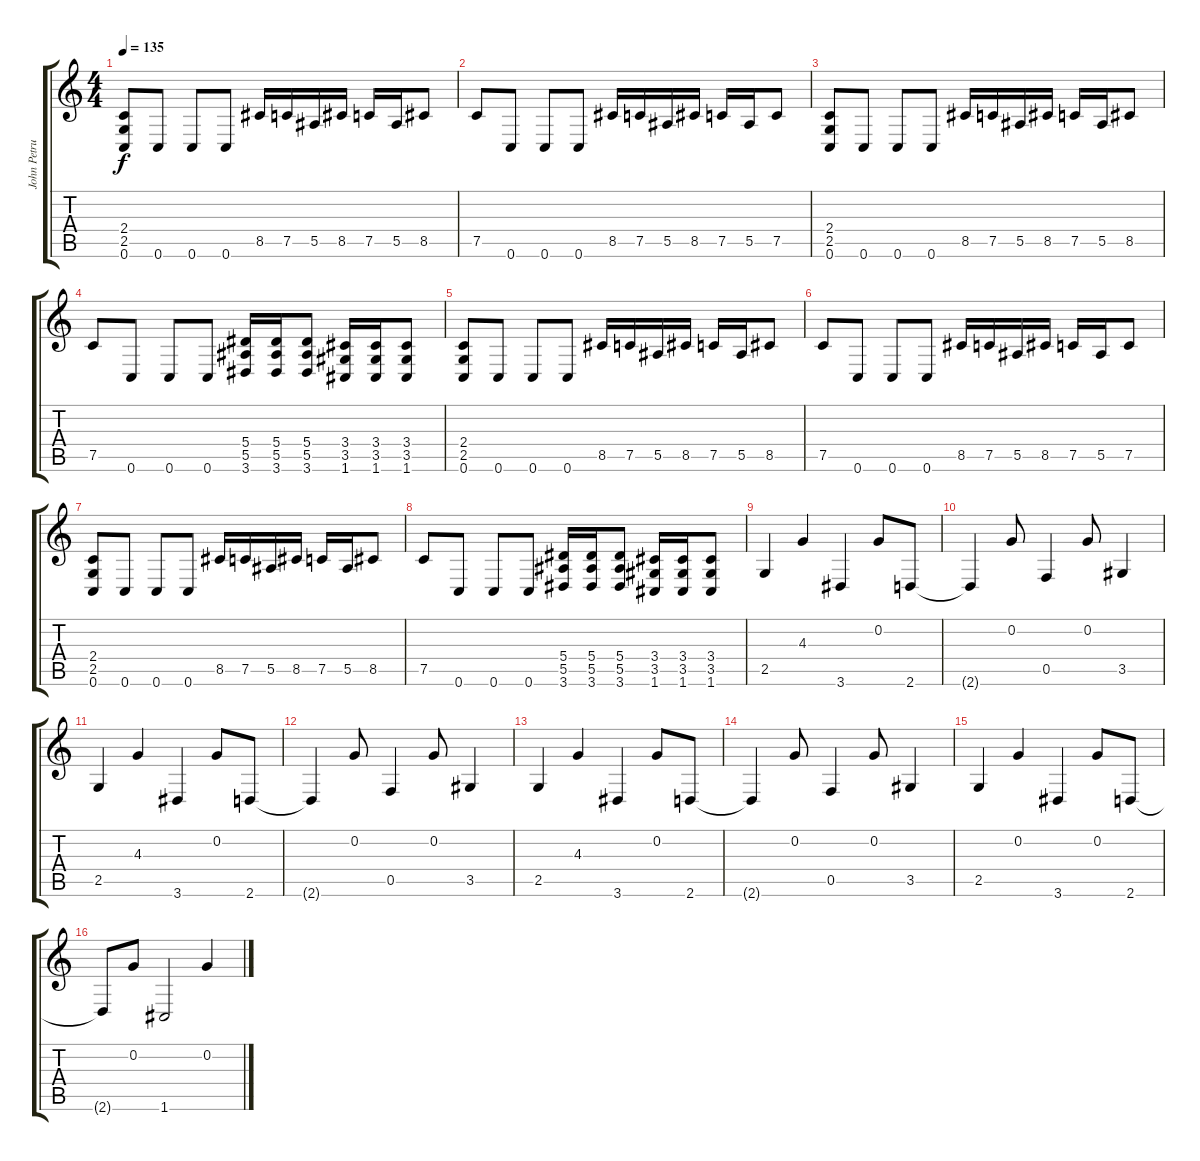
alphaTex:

\track ("John Petrucci" "John Petru") {instrument distortionguitar}
\staff {score tabs}
\tuning (C4 G3 Eb3 Bb2 F2 C2) {hide}
\ts (4 4)
\tempo 135
\clef g2
\ks c
(2.4 2.5 0.6).8{dy f} 0.6.8 0.6.8 0.6.8 8.5.16 7.5.16 5.5.16 8.5.16 7.5.16 5.5.16 8.5.8 |
7.5.8 0.6.8 0.6.8 0.6.8 8.5.16 7.5.16 5.5.16 8.5.16 7.5.16 5.5.16 7.5.8 |
(2.4 2.5 0.6).8 0.6.8 0.6.8 0.6.8 8.5.16 7.5.16 5.5.16 8.5.16 7.5.16 5.5.16 8.5.8 |
7.5.8 0.6.8 0.6.8 0.6.8 (5.4 5.5 3.6).16 (5.4 5.5 3.6).16 (5.4 5.5 3.6).8 (3.4 3.5 1.6).16 (3.4 3.5 1.6).16 (3.4 3.5 1.6).8 |
(2.4 2.5 0.6).8 0.6.8 0.6.8 0.6.8 8.5.16 7.5.16 5.5.16 8.5.16 7.5.16 5.5.16 8.5.8 |
7.5.8 0.6.8 0.6.8 0.6.8 8.5.16 7.5.16 5.5.16 8.5.16 7.5.16 5.5.16 7.5.8 |
(2.4 2.5 0.6).8 0.6.8 0.6.8 0.6.8 8.5.16 7.5.16 5.5.16 8.5.16 7.5.16 5.5.16 8.5.8 |
7.5.8 0.6.8 0.6.8 0.6.8 (5.4 5.5 3.6).16 (5.4 5.5 3.6).16 (5.4 5.5 3.6).8 (3.4 3.5 1.6).16 (3.4 3.5 1.6).16 (3.4 3.5 1.6).8 |
2.5.4{instrument electricguitarclean} 4.3.4 3.6.4 0.2.8 2.6.8 |
2.6{t}.4 0.2.8 0.5.4 0.2.8 3.5.4 |
2.5.4{instrument electricguitarclean} 4.3.4 3.6.4 0.2.8 2.6.8 |
2.6{t}.4 0.2.8 0.5.4 0.2.8 3.5.4 |
2.5.4{instrument electricguitarclean} 4.3.4 3.6.4 0.2.8 2.6.8 |
2.6{t}.4 0.2.8 0.5.4 0.2.8 3.5.4 |
2.5.4{instrument electricguitarclean} 0.2.4 3.6.4 0.2.8 2.6.8 |
2.6{t}.8 0.2.8 1.6.2 0.2.4
